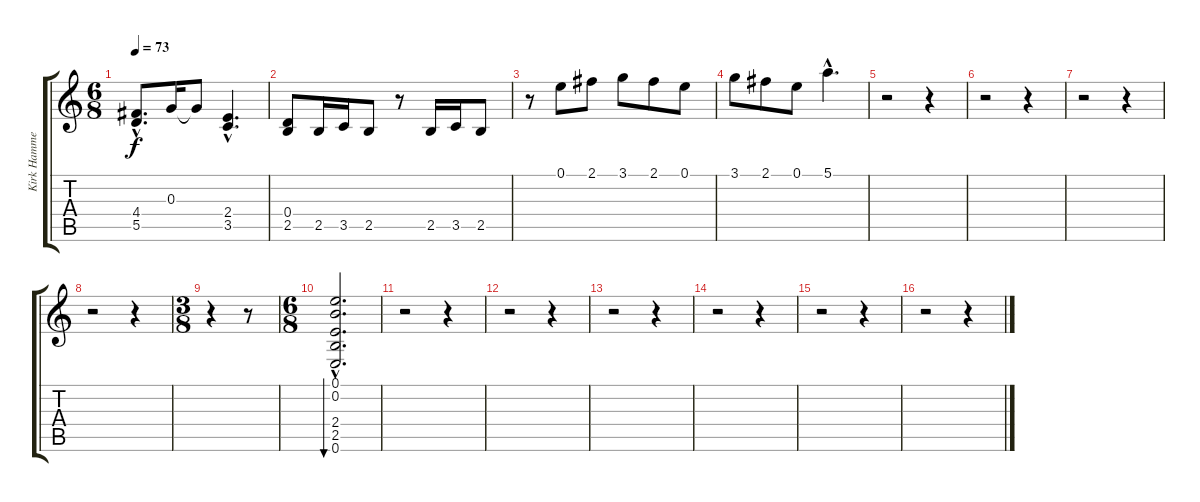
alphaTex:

\track ("Kirk Hammett" "Kirk Hamme") {instrument overdrivenguitar}
\staff {score tabs}
\tuning (E4 B3 G3 D3 A2 E2) {hide}
\ts (6 8)
\tempo 73
\clef g2
\ks c
(4.4{hac} 5.5{hac}).8{d dy f} 0.3.16 0.3{t}.8 (2.4{hac} 3.5{hac}).4{d} |
(0.4 2.5).8 2.5.16 3.5.16 2.5.8 r.8 2.5.16 3.5.16 2.5.8 |
r.8 0.1.8 2.1.8 3.1.8 2.1.8 0.1.8 |
3.1.8 2.1.8 0.1.8 5.1{hac}.4{d} |
r.2 r.4 |
r.2 r.4 |
r.2 r.4 |
r.2 r.4 |
\ts (3 8)
r.4 r.8 |
\ts (6 8)
(0.1{hac} 0.2{hac} 2.4{hac} 2.5{hac} 0.6{hac}).2{d bu 240} |
r.2 r.4 |
r.2 r.4 |
r.2 r.4 |
r.2 r.4 |
r.2 r.4 |
r.2 r.4
